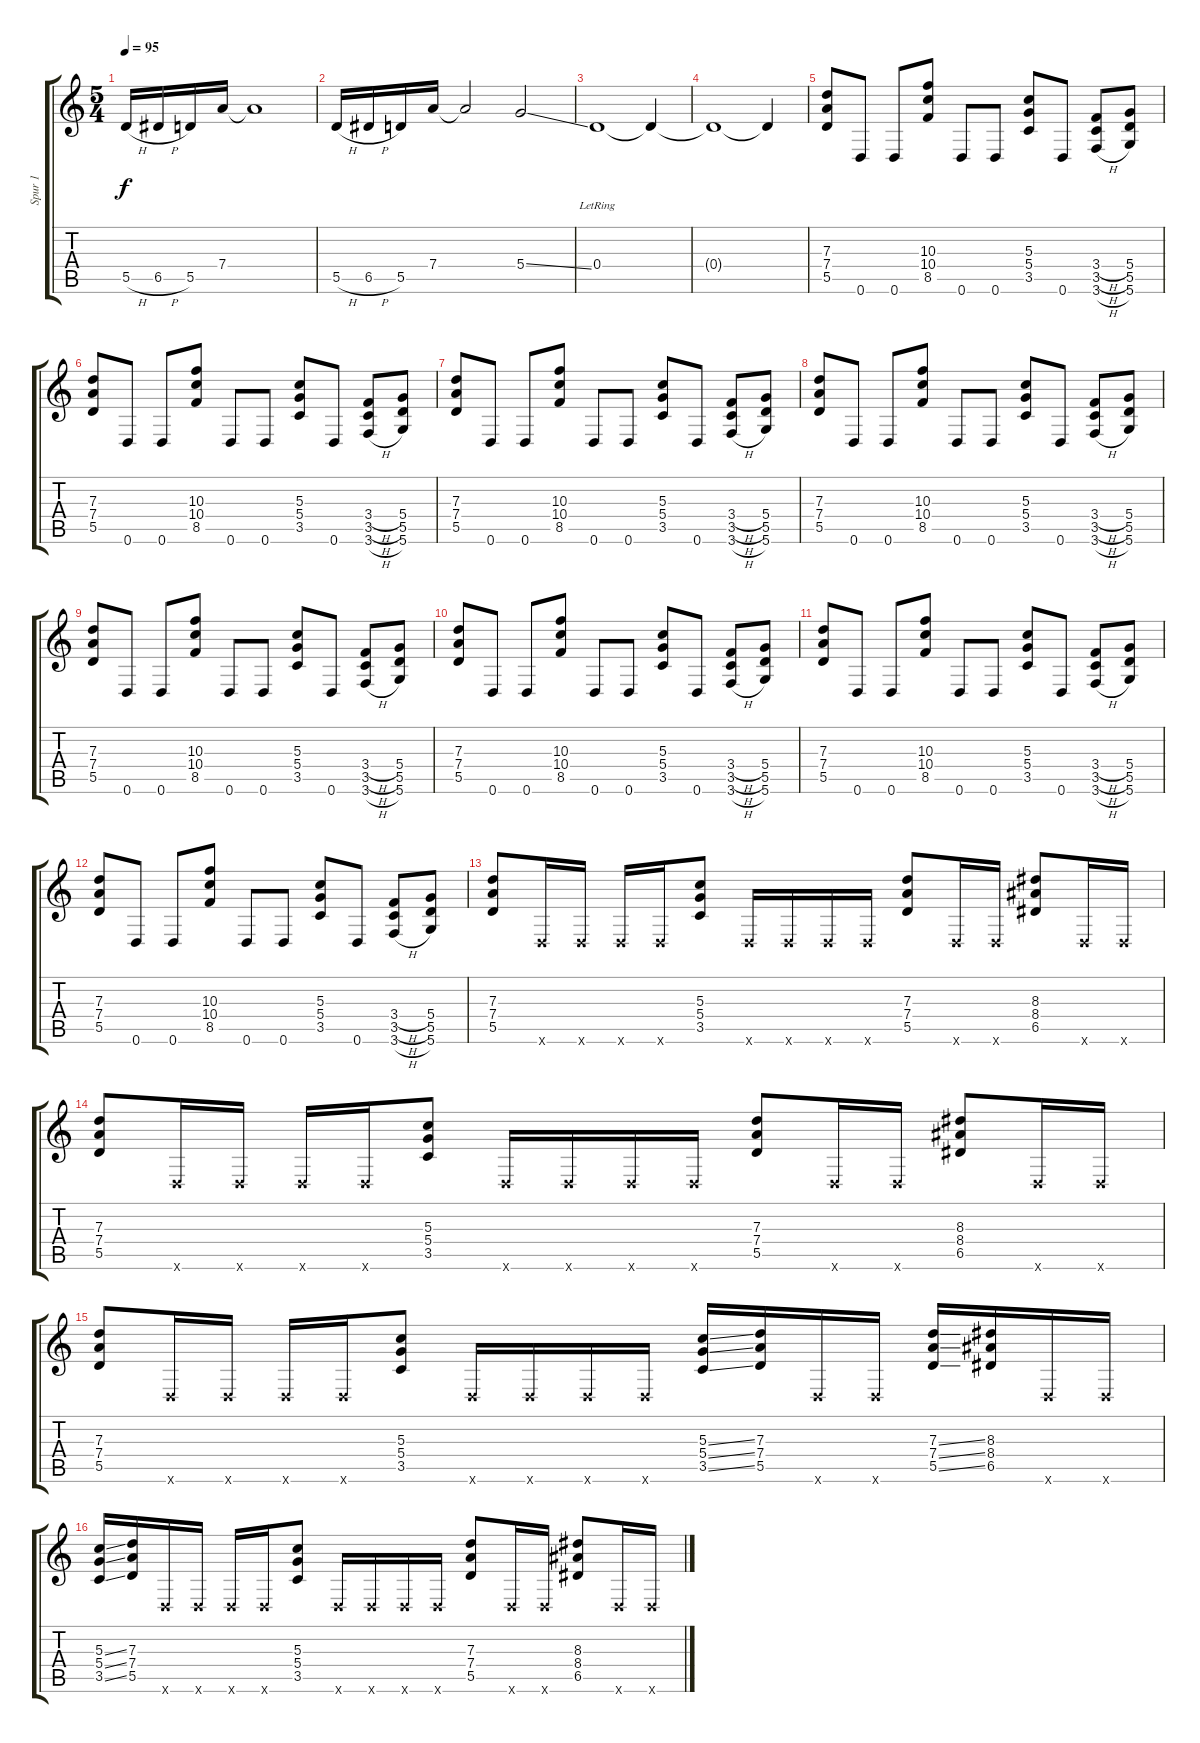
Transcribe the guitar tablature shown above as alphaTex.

\track ("Spur 1" "Spur 1") {instrument distortionguitar}
\staff {score tabs}
\tuning (E4 B3 G3 D3 A2 D2) {hide}
\ts (5 4)
\tempo 95
\clef g2
\ks c
5.5{h}.16{dy f} 6.5{h}.16 5.5.16 7.4.16 7.4{t}.1 |
5.5{h}.16 6.5{h}.16 5.5.16 7.4.16 7.4{t}.2 5.4{ss}.2 |
0.4{lr}.1 0.4{t}.4 |
0.4{t}.1 0.4{t}.4 |
(7.3 7.4 5.5).8 0.6.8 0.6.8 (10.3 10.4 8.5).8 0.6.8 0.6.8 (5.3 5.4 3.5).8 0.6.8 (3.4{h} 3.5{h} 3.6{h}).8 (5.4 5.5 5.6).8 |
(7.3 7.4 5.5).8 0.6.8 0.6.8 (10.3 10.4 8.5).8 0.6.8 0.6.8 (5.3 5.4 3.5).8 0.6.8 (3.4{h} 3.5{h} 3.6{h}).8 (5.4 5.5 5.6).8 |
(7.3 7.4 5.5).8 0.6.8 0.6.8 (10.3 10.4 8.5).8 0.6.8 0.6.8 (5.3 5.4 3.5).8 0.6.8 (3.4{h} 3.5{h} 3.6{h}).8 (5.4 5.5 5.6).8 |
(7.3 7.4 5.5).8 0.6.8 0.6.8 (10.3 10.4 8.5).8 0.6.8 0.6.8 (5.3 5.4 3.5).8 0.6.8 (3.4{h} 3.5{h} 3.6{h}).8 (5.4 5.5 5.6).8 |
(7.3 7.4 5.5).8 0.6.8 0.6.8 (10.3 10.4 8.5).8 0.6.8 0.6.8 (5.3 5.4 3.5).8 0.6.8 (3.4{h} 3.5{h} 3.6{h}).8 (5.4 5.5 5.6).8 |
(7.3 7.4 5.5).8 0.6.8 0.6.8 (10.3 10.4 8.5).8 0.6.8 0.6.8 (5.3 5.4 3.5).8 0.6.8 (3.4{h} 3.5{h} 3.6{h}).8 (5.4 5.5 5.6).8 |
(7.3 7.4 5.5).8 0.6.8 0.6.8 (10.3 10.4 8.5).8 0.6.8 0.6.8 (5.3 5.4 3.5).8 0.6.8 (3.4{h} 3.5{h} 3.6{h}).8 (5.4 5.5 5.6).8 |
(7.3 7.4 5.5).8 0.6.8 0.6.8 (10.3 10.4 8.5).8 0.6.8 0.6.8 (5.3 5.4 3.5).8 0.6.8 (3.4{h} 3.5{h} 3.6{h}).8 (5.4 5.5 5.6).8 |
(7.3 7.4 5.5).8 0.6{x}.16 0.6{x}.16 0.6{x}.16 0.6{x}.16 (5.3 5.4 3.5).8 0.6{x}.16 0.6{x}.16 0.6{x}.16 0.6{x}.16 (7.3 7.4 5.5).8 0.6{x}.16 0.6{x}.16 (8.3 8.4 6.5).8 0.6{x}.16 0.6{x}.16 |
(7.3 7.4 5.5).8 0.6{x}.16 0.6{x}.16 0.6{x}.16 0.6{x}.16 (5.3 5.4 3.5).8 0.6{x}.16 0.6{x}.16 0.6{x}.16 0.6{x}.16 (7.3 7.4 5.5).8 0.6{x}.16 0.6{x}.16 (8.3 8.4 6.5).8 0.6{x}.16 0.6{x}.16 |
(7.3 7.4 5.5).8 0.6{x}.16 0.6{x}.16 0.6{x}.16 0.6{x}.16 (5.3 5.4 3.5).8 0.6{x}.16 0.6{x}.16 0.6{x}.16 0.6{x}.16 (5.3{ss} 5.4{ss} 3.5{ss}).16 (7.3 7.4 5.5).16 0.6{x}.16 0.6{x}.16 (7.3{ss} 7.4{ss} 5.5{ss}).16 (8.3 8.4 6.5).16 0.6{x}.16 0.6{x}.16 |
(5.3{ss} 5.4{ss} 3.5{ss}).16 (7.3 7.4 5.5).16 0.6{x}.16 0.6{x}.16 0.6{x}.16 0.6{x}.16 (5.3 5.4 3.5).8 0.6{x}.16 0.6{x}.16 0.6{x}.16 0.6{x}.16 (7.3 7.4 5.5).8 0.6{x}.16 0.6{x}.16 (8.3 8.4 6.5).8 0.6{x}.16 0.6{x}.16
